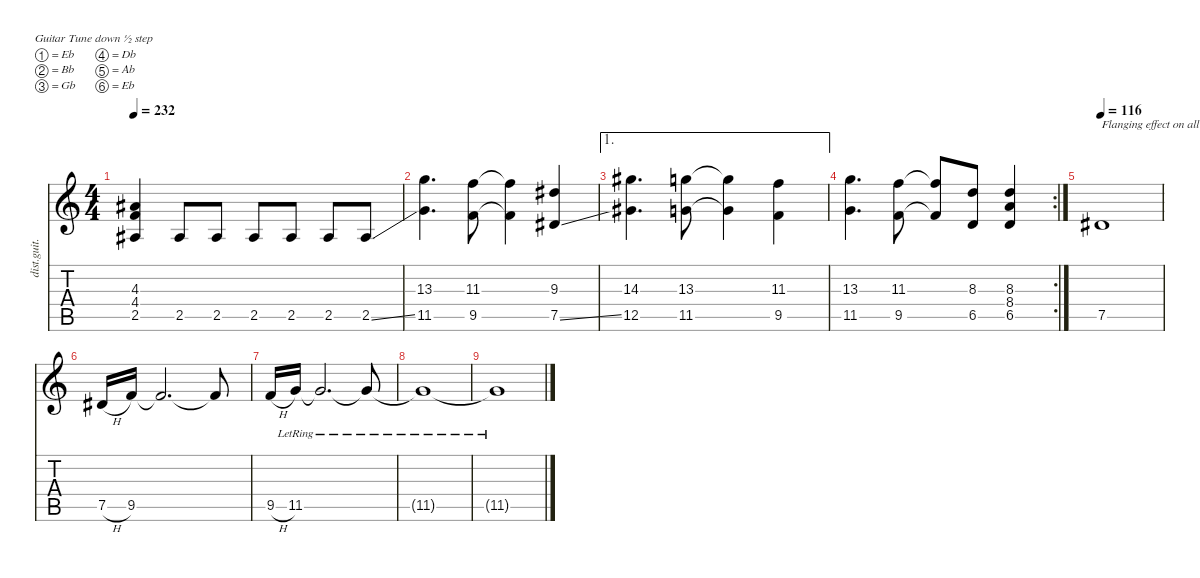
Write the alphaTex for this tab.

\defaultSystemsLayout 4
\hideDynamics
\bracketExtendMode nobrackets
\otherSystemsTrackNameOrientation horizontal
\track ("Gtr. 1" "dist.guit.") {mute instrument distortionguitar}
\staff {score tabs}
\tuning (Eb4 Bb3 Gb3 Db3 Ab2 Eb2)
\ts (4 4)
\tempo 232
\clef g2
\ks c
(4.3{acc #} 4.4 2.5{acc #}).4{dy f instrument electricguitarmuted beam Up} 2.5{acc #}.8{beam Up} 2.5{acc #}.8{beam Up} 2.5{acc #}.8{beam Up} 2.5{acc #}.8{beam Up} 2.5{acc #}.8{beam Up} 2.5{ss acc #}.8{beam Up} |
(13.3 11.5).4{d instrument distortionguitar beam Down} (11.3 9.5).8{beam Down} (11.3{t} 9.5{t}).4{beam Down} (9.3{acc #} 7.5{ss acc #}).4{beam Up} |
\ae 1
(14.3{acc #} 12.5{acc #}).4{d beam Down} (13.3 11.5).8{beam Down} (13.3{t} 11.5{t}).4{beam Down} (11.3 9.5).4{beam Down} |
\rc 2
(13.3 11.5).4{d beam Down} (11.3 9.5).8{beam Down} (11.3{t} 9.5{t}).8{beam Up} (8.3 6.5).8{beam Up} (8.3 8.4 6.5).4{beam Up} |
\tempo 116
7.5{acc #}.1{txt "Flanging effect on all instruments" beam Up} |
7.5{h acc #}.16{beam Up} 9.5.16{beam Up} 9.5{t}.2{d beam Up} 9.5{t}.8{beam Up} |
9.5{h}.16{beam Up} 11.5{lr}.16{beam Up} 11.5{lr t}.2{d beam Up} 11.5{lr t}.8{beam Up} |
11.5{lr t}.1{beam Up} |
11.5{lr t}.1{beam Up}
